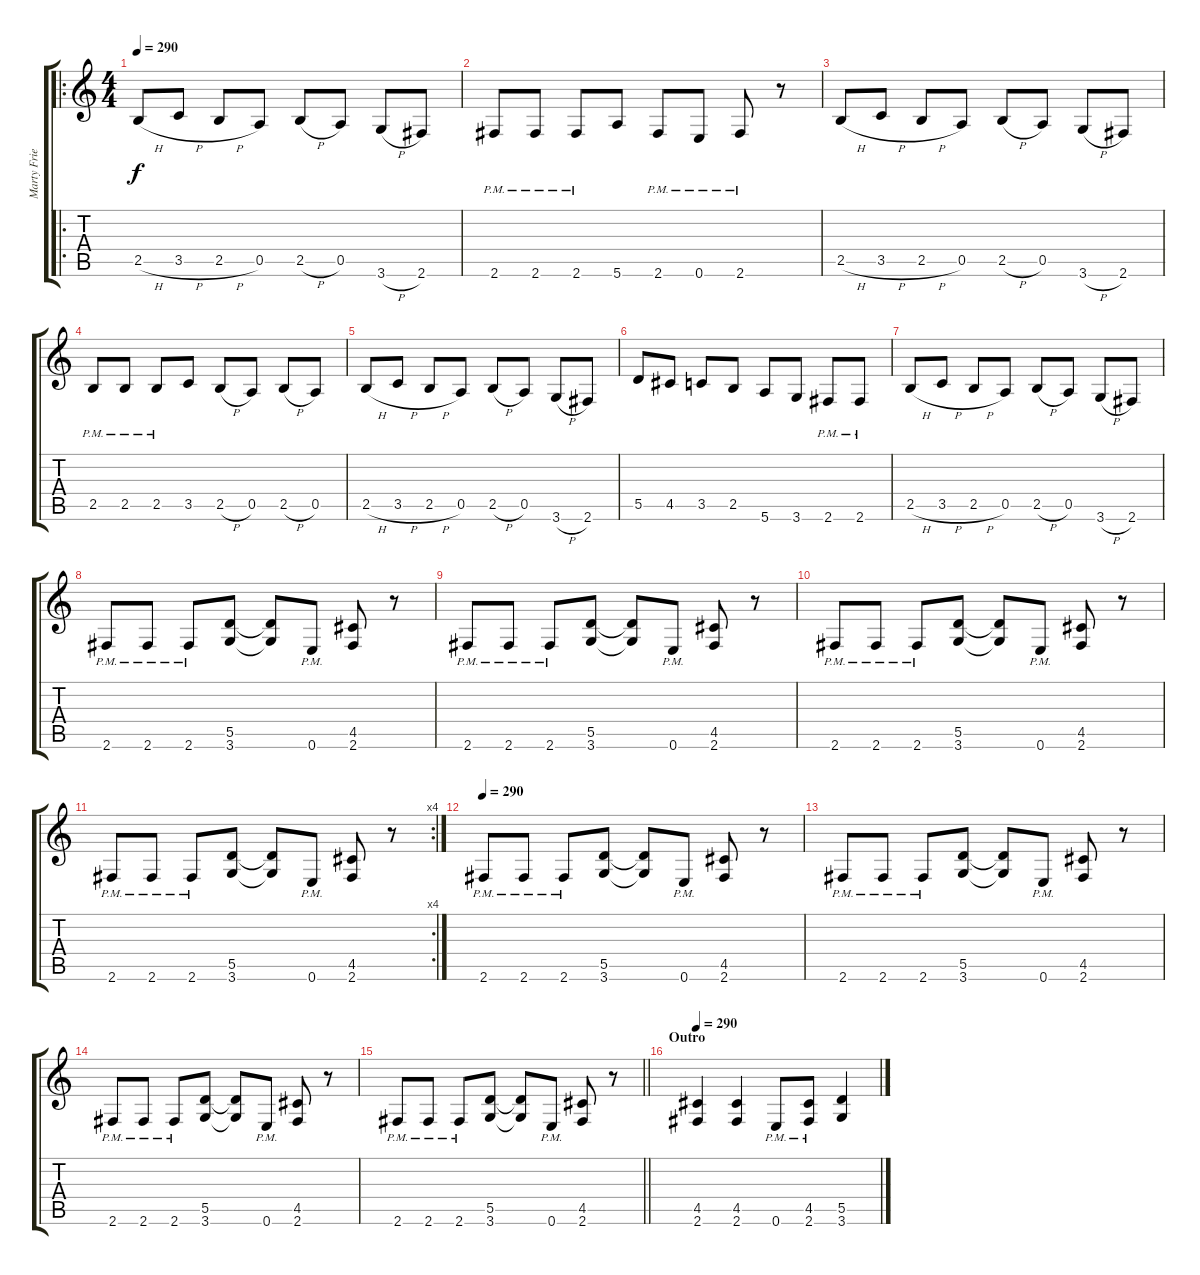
\track ("Marty Friedman" "Marty Frie") {instrument distortionguitar}
\staff {score tabs}
\tuning (E4 B3 G3 D3 A2 E2) {hide}
\ro
\ts (4 4)
\tempo 290
\clef g2
\ks c
2.5{h}.8{dy f} 3.5{h}.8 2.5{h}.8 0.5.8 2.5{h}.8 0.5.8 3.6{h}.8 2.6.8 |
2.6{pm}.8 2.6{pm}.8 2.6{pm}.8 5.6.8 2.6{pm}.8 0.6{pm}.8 2.6{pm}.8 r.8 |
2.5{h}.8 3.5{h}.8 2.5{h}.8 0.5.8 2.5{h}.8 0.5.8 3.6{h}.8 2.6.8 |
2.5{pm}.8 2.5{pm}.8 2.5{pm}.8 3.5.8 2.5{h}.8 0.5.8 2.5{h}.8 0.5.8 |
2.5{h}.8 3.5{h}.8 2.5{h}.8 0.5.8 2.5{h}.8 0.5.8 3.6{h}.8 2.6.8 |
5.5.8 4.5.8 3.5.8 2.5.8 5.6.8 3.6.8 2.6{pm}.8 2.6{pm}.8 |
2.5{h}.8 3.5{h}.8 2.5{h}.8 0.5.8 2.5{h}.8 0.5.8 3.6{h}.8 2.6.8 |
2.6{pm}.8 2.6{pm}.8 2.6{pm}.8 (5.5 3.6).8 (5.5{t} 3.6{t}).8 0.6{pm}.8 (4.5 2.6).8 r.8 |
2.6{pm}.8 2.6{pm}.8 2.6{pm}.8 (5.5 3.6).8 (5.5{t} 3.6{t}).8 0.6{pm}.8 (4.5 2.6).8 r.8 |
2.6{pm}.8 2.6{pm}.8 2.6{pm}.8 (5.5 3.6).8 (5.5{t} 3.6{t}).8 0.6{pm}.8 (4.5 2.6).8 r.8 |
\rc 4
2.6{pm}.8 2.6{pm}.8 2.6{pm}.8 (5.5 3.6).8 (5.5{t} 3.6{t}).8 0.6{pm}.8 (4.5 2.6).8 r.8 |
\tempo 290
2.6{pm}.8 2.6{pm}.8 2.6{pm}.8 (5.5 3.6).8 (5.5{t} 3.6{t}).8 0.6{pm}.8 (4.5 2.6).8 r.8 |
2.6{pm}.8 2.6{pm}.8 2.6{pm}.8 (5.5 3.6).8 (5.5{t} 3.6{t}).8 0.6{pm}.8 (4.5 2.6).8 r.8 |
2.6{pm}.8 2.6{pm}.8 2.6{pm}.8 (5.5 3.6).8 (5.5{t} 3.6{t}).8 0.6{pm}.8 (4.5 2.6).8 r.8 |
\barLineRight lightlight
2.6{pm}.8 2.6{pm}.8 2.6{pm}.8 (5.5 3.6).8 (5.5{t} 3.6{t}).8 0.6{pm}.8 (4.5 2.6).8 r.8 |
\section ("" "Outro")
\tempo 290
(4.5 2.6).4 (4.5 2.6).4 0.6{pm}.8 (4.5 2.6{pm}).8 (5.5 3.6).4
